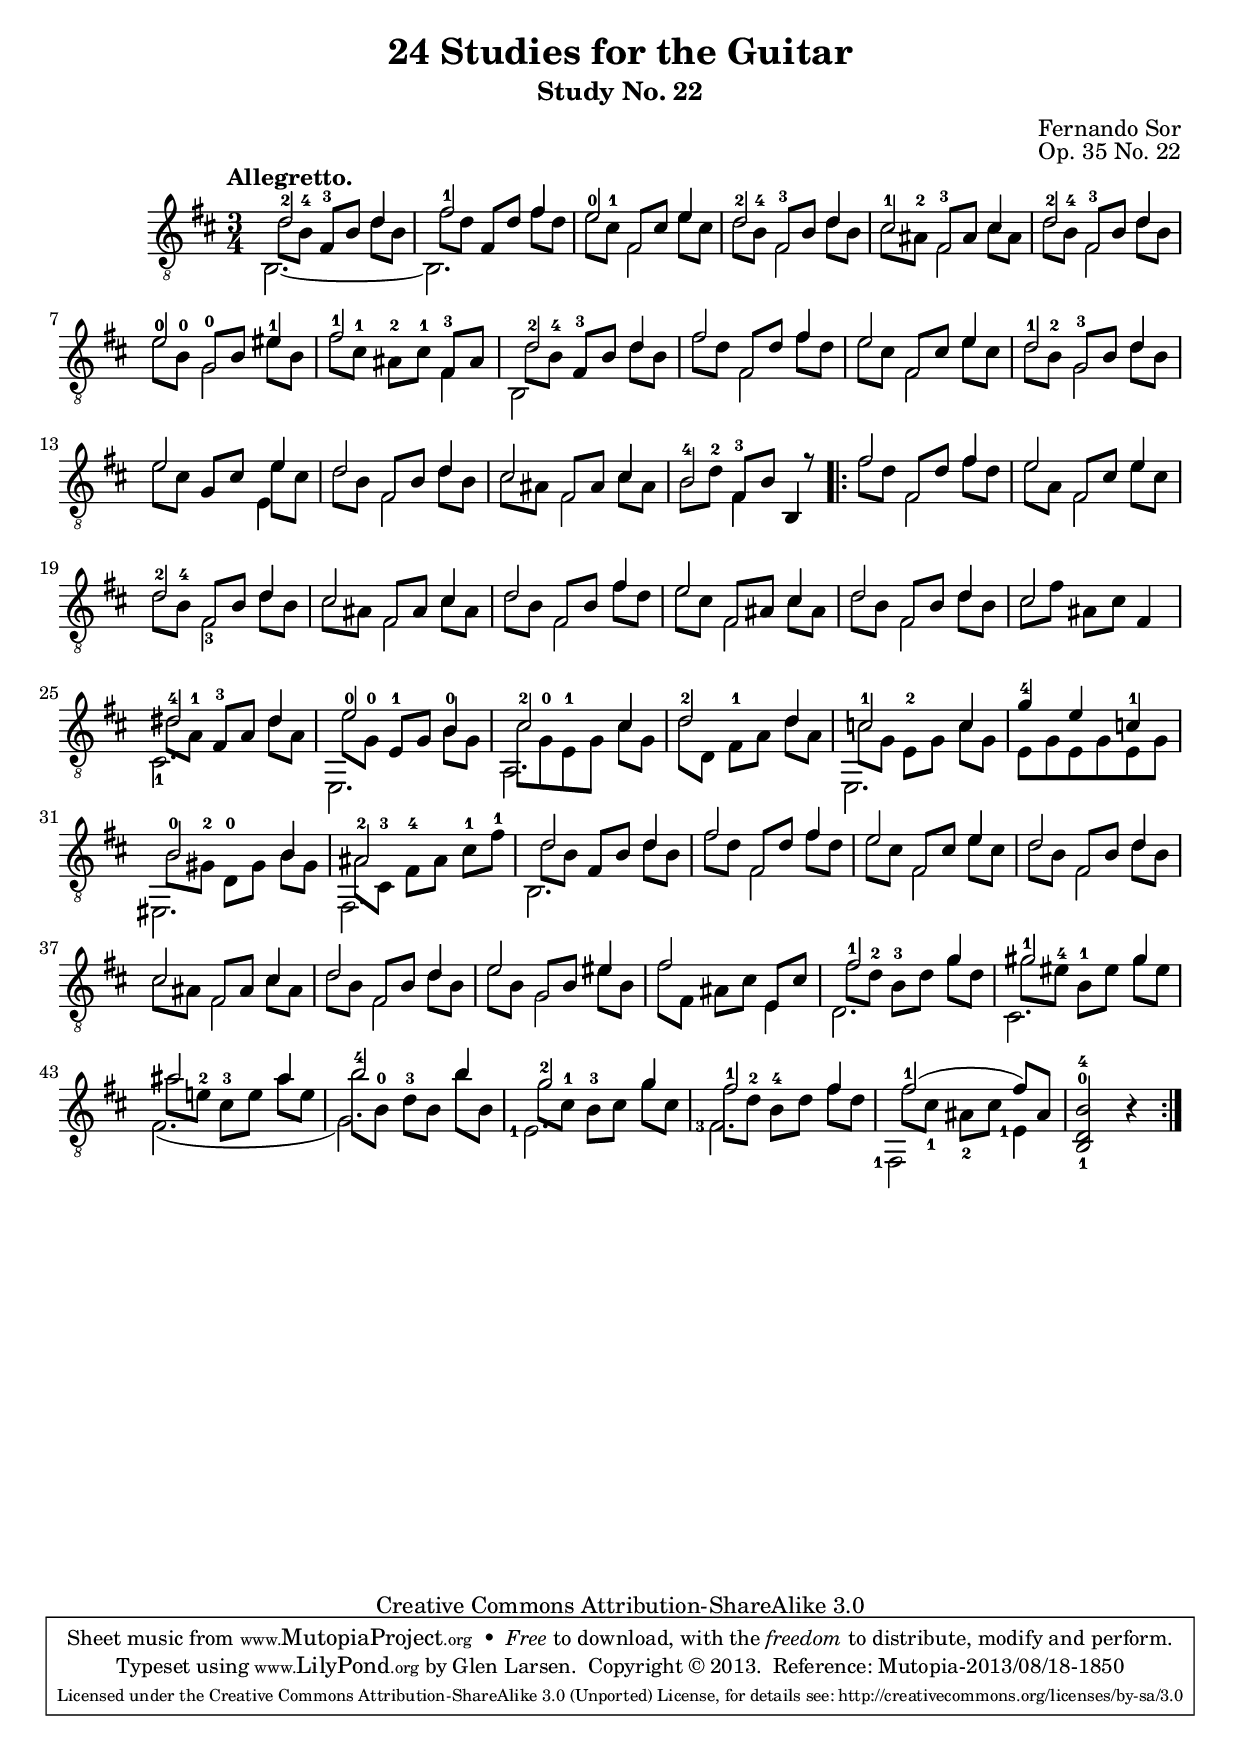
\version "2.16.1"
\header {
  title = "24 Studies for the Guitar"
  subtitle = "Study No. 22"
  composer = "Fernando Sor"
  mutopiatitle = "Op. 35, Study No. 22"
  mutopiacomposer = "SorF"
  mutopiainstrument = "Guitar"
  opus = "Op. 35 No. 22"
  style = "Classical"
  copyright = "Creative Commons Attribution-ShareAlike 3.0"
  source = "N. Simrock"
  % From Boije 481-2, enscribed "Bonn Chez N. Simrock"
  date = "1828"
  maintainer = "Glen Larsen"
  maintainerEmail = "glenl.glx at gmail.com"

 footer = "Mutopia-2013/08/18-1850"
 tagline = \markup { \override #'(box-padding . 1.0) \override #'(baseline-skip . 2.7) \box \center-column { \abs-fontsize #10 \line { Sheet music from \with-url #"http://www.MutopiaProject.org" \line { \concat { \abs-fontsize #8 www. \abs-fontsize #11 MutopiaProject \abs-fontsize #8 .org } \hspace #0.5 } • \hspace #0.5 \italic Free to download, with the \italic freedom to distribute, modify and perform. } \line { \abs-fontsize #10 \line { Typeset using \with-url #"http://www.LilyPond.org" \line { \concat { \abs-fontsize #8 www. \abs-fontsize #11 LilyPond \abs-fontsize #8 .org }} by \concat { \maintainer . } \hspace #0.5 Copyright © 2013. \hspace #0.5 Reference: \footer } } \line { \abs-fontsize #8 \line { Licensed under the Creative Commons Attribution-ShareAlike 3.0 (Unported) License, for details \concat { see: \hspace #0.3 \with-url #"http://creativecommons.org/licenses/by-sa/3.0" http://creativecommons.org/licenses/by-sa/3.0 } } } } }
}

upperVoice = \relative c' {
  \tempo "Allegretto."
  \voiceOne
  d2-2 d4 |
  fis2-1 fis4 |
  e2-0 e4 |
  d2-2 d4 |

  cis2-1 cis4 |
  d2-2 d4 |
  e2-0\1 eis4-1 |
  fis2-1 \stemDown fis,4 \stemUp |

  d'2-2 d4 |
  fis2 fis4 |
  e2 e4 |
  d2-1 d4 |
  \barNumberCheck #13
  e2 e4 |

  d2 d4 |
  cis2 cis4 |
  b2-4\3 s8 r8 |			% eh, to match source
  \repeat volta 2 {
    fis'2 fis4 |
    e2 e4 |

    d2-2 d4 |
    cis2 cis4 |
    d2 fis4 |
    e2 cis4 |
    d2 d4 |

    \barNumberCheck #24
    cis2 s4 |
    <dis-4>2 dis4 |
    <e-0>2 b4 |
    <cis-2>2 cis4 |
    d2-2 d4 |

    c2-1 c4 |
    g'4-4 e c-1 |
    b2-0 b4 |
    \barNumberCheck #32
    ais2-2 s4 |
    d2 d4 |

    fis2 fis4 |
    e2 e4 |
    d2 d4 |
    \barNumberCheck #37
    cis2 cis4 |
    d2 d4 |

    e2 eis4 |
    fis2 s4 |
    fis2 g4 |
    gis2-1 gis4 |
    ais2 ais4 |

    b2-4 b4 |
    g2-2 g4 |
    fis2-1 fis4 |
    fis2-1( fis8[) ais,8] |
    <b-4 d,-0 b-1>2 b4\rest
  }
}

% Voice 2 is used for the second part of the melody and bass is in
% voice 3. This seemed to work out the best for collisions.
lowerVoice = \relative c' {
  \voiceTwo
  \set fingeringOrientations = #'(up)
  \stemDown d8[ <b-4\3> ] \stemNeutral <fis-3>[ b\3 ] \stemDown d b\3 |
  fis'8[ d ] \stemUp fis,[ d' ] \stemNeutral fis d |
  e[ <cis-1> ] \stemUp fis,[ cis' ] \stemNeutral e cis |
  d[ <b-4\3> ] \stemUp <fis-3>[ b\3 ] \stemNeutral d b\3 |
  cis[ <ais-2> ] \stemUp <fis-3>[ ais ] \stemNeutral cis ais |
  d[ <b-4\3> ] \stemUp <fis-3>[ b\3 ] \stemNeutral d b\3 |
  <e-0\1>[ <b-0\2> ] \stemUp <g-0\3>[ b\2] \stemNeutral eis b\2 |
  fis'[ <cis-1>] <ais-2>[ <cis-1>] <fis,-3> ais |
  d8 <b-4\3> <fis-3>[ b\3 ] \stemNeutral d b\3 |
  fis'[ d ] \stemUp fis,[ d' ] \stemNeutral fis d |
  e[ cis ] \stemUp fis,[ cis' ] \stemNeutral e cis |
  d[ <b-2\3> ] \stemUp <g-3\4>[ b\3 ] \stemNeutral d b\3 |
  \barNumberCheck #13
  e[ cis ] \stemUp g[ cis ] \stemDown e cis \stemNeutral |
  d[ b\3 ] \stemUp fis[ b\3 ] \stemNeutral d b\3 |
  cis[ ais ] \stemUp fis[ ais ] \stemNeutral cis ais |
  b\3[ <d-2> ] \stemUp <fis,-3>[ b\3 ] \stemNeutral b,4 |
  \repeat volta 2 {
    fis''8[ d ] \stemUp fis,[ d' ] \stemNeutral fis d |
    e[ a, ] \stemUp fis[ cis' ] \stemNeutral e cis |
    d[ <b-4\3> ] \stemUp fis[ b\3 ] \stemNeutral d b\3 |
    cis[ ais ] \stemUp fis[ ais ] \stemNeutral cis ais |
    d[ b\3 ] \stemUp fis[ b\3 ] \stemNeutral fis' d |
    e[ cis ] \stemUp fis,[ ais ] \stemNeutral cis ais |
    d[ b\3 ] \stemUp fis[ b\3 ] \stemNeutral d b\3 |
    \barNumberCheck #24
    cis8[ fis ] ais,[ cis ] fis,4 |
    dis'8[ <a-1> ] <fis-3>[ a ] dis a |

    e'8[ <g,-0> ] <e-1>[ g ] \stemDown <b-0> g |
    cis8 <g-0> <e-1> g cis[ g ] |
    \barNumberCheck #28
    d'[ d,\5 ] <fis-1>[ a ] d a |
    c8[ g ] <e-2>[ g ] c g |
    e g e g e g |

    b8[ <gis-2> ] <d-0>[ gis ] b gis |
    \barNumberCheck #32
    ais8 <cis,-3> <fis-4>[ ais ] <cis-1> <fis-1> |
    d8 b\3 \stemUp fis[ b\3 ] \stemNeutral d b\3 |
    fis'8[ d ] fis,[ d' ] fis d |
    e[ cis ] fis,[ cis' ] e cis |
    d[ b\3 ] fis[ b\3 ] d b\3 |
    cis[ ais ] fis[ ais ] cis ais |
    d[ b\3 ] fis[ b\3 ] d b\3 |

    e[ b ] g[ b ] eis b |
    fis'[ fis,] ais[ cis ] \stemUp e, cis' \stemNeutral |
    <fis-1>[ <d-2> ] <b-3\3>[ d ] g d |
    gis[ <eis-4\2> ] <b-1\3>[ eis\2 ] gis eis\2 | % missing 1/4 on 2nd beat?
    ais[ <e!-2\2> ] <cis-3\3>[ e\2 ] ais e\2 | % missing 1/2 on 2nd beat?

    b'[ <b,-0\4>] <d-3\3>[ b\4 ] b' b,\4 |
    g'[ <cis,-1> ] <b-3\3>[ cis ] g' cis, |
    fis[ <d-2>] <b-4\3>[ d ] fis d |
    fis[ cis-1] ais-2[ cis ] s4 |
    s2.
  }
}

middleVoice = \relative c' {
  \voiceThree
  \stemDown \slurDown \tieDown
  \set fingeringOrientations = #'(down)
  b,2.~ |
  b2. |
  s4 fis'2 |
  s4 fis2 |
  s4 fis2 |
  s4 fis2 |
  s4 g2\3 |
  s2. |
  b,2 s4 |
  s4 fis'2 |
  s4 fis2 |
  s4 g2\4 |
  \barNumberCheck #13
  s2 e4 |

  s4 fis2 |
  s4 fis2 |
  s4 fis4 s4 |
  \repeat volta 2 {
    s4 fis2 |
    s4 fis2 |

    s4 <fis-3>2 |
    \repeat unfold 4 { s4 fis2 | }

    \barNumberCheck #24
    s2. |
    <cis-1>2. |
    e,2. |
    a2. |
    s2. |

    e2. |
    s2. |
    eis2. |
    fis2. |
    b2. |

    s4 fis'2 |
    s4 fis2 |
    s4 fis2 |
    s4 fis2 |
    s4 fis2 |

    s4 g2 |
    s2 e4 |
    d2. |
    cis2. |
    fis2.\5( |

    g2.\5 ) |
    \set fingeringOrientations = #'(left)
    <e-1>2. |
    <fis-3>2. |
    <fis,-1>2 <e'-1>4 |
    s2.
  }
}

\score {
  <<
    \new Staff = "guitar"
    <<
      \clef "treble_8"
      \time 3/4
      \key b \minor
      \mergeDifferentlyHeadedOn
      \mergeDifferentlyDottedOn
      \context Voice = "upperVoice" \upperVoice
      \context Voice = "lowerVoice" \lowerVoice
      \context Voice = "middleVoice" \middleVoice
    >>
%{
    \new TabStaff = "guitar tab"
    <<
      \clef moderntab
      \time 3/4
      \key b \minor
      \context TabVoice = "upperVoice" \upperVoice
      \context TabVoice = "lowerVoice" \lowerVoice
      \context TabVoice = "middleVoice" \middleVoice
    >>
%}
  >>
  \layout {
    % remove string numberings since we have developed a tablature
    \override Voice.StringNumber #'stencil = ##f
  }
}
\score {
  <<
    \set Staff.midiInstrument = #"acoustic guitar (nylon)"
    \clef "treble_8"
    \time 3/4
    \key b \minor
    \context Voice = "upperVoice" \upperVoice
    \context Voice = "lowerVoice" \lowerVoice
    \context Voice = "middleVoice" \middleVoice
  >>
  \midi {
    \tempo 4 = 100
  }
}
